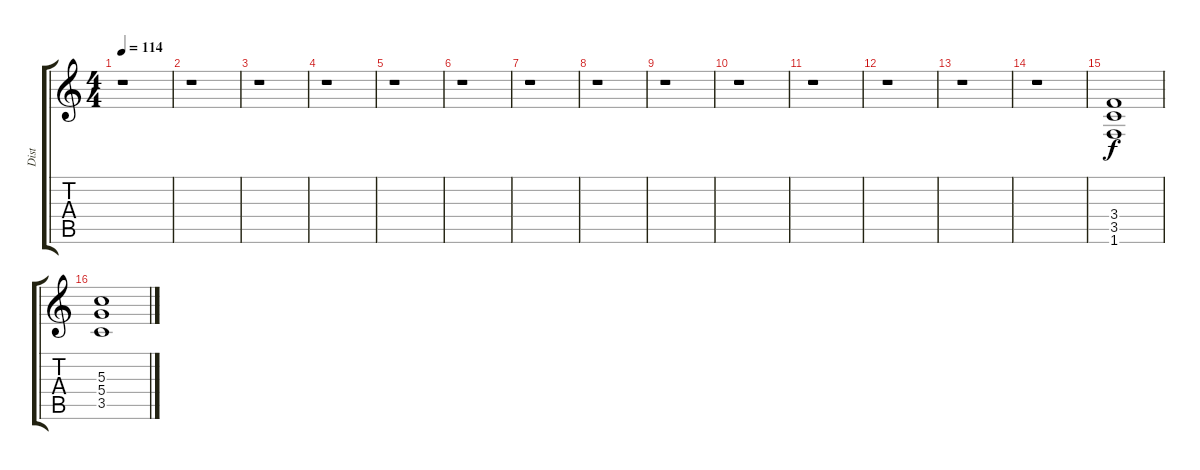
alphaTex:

\track ("Dist" "Dist") {instrument distortionguitar}
\staff {score tabs}
\tuning (E4 B3 G3 D3 A2 E2) {hide}
\ts (4 4)
\tempo 114
\clef g2
\ks c
r.1{dy f} |
r.1 |
r.1 |
r.1 |
r.1 |
r.1 |
r.1 |
r.1 |
r.1 |
r.1 |
r.1 |
r.1 |
r.1 |
r.1 |
(3.4 3.5 1.6).1 |
(5.3 5.4 3.5).1
